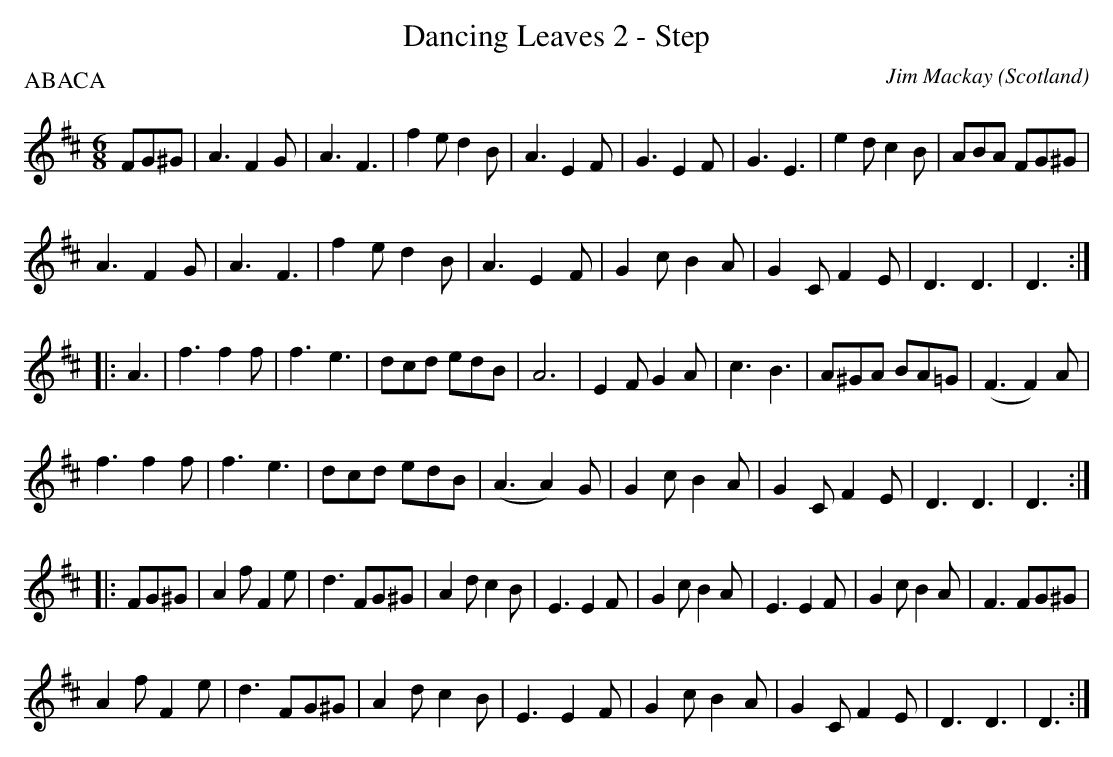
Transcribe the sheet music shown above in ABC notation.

X:1
T:Dancing Leaves 2 - Step
C:Jim Mackay
M:6/8
O:Scotland
P:ABACA
K:D major
FG^G|\
A3 F2G|A3 F3|f2e d2B|A3 E2F|\
G3 E2F|G3 E3|e2d c2B|ABA FG^G|
A3 F2G|A3 F3|f2e d2B|A3 E2F|\
G2c B2A|G2C F2E|D3 D3|D3::
A3|\
f3 f2f|f3 e3|dcd edB|A6|\
E2F G2A|c3 B3|A^GA BA=G|(F3 F2)A|
f3 f2f|f3 e3|dcd edB|(A3 A2)G|\
G2c B2A|G2C F2E|D3 D3|D3::
FG^G|\
A2f F2e|d3 FG^G|A2d c2B|E3 E2F|\
G2c B2A|E3 E2F|G2c B2A|F3 FG^G|
A2f F2e|d3 FG^G|A2d c2B|E3 E2F|\
G2c B2A|G2C F2E|D3 D3|D3:|
